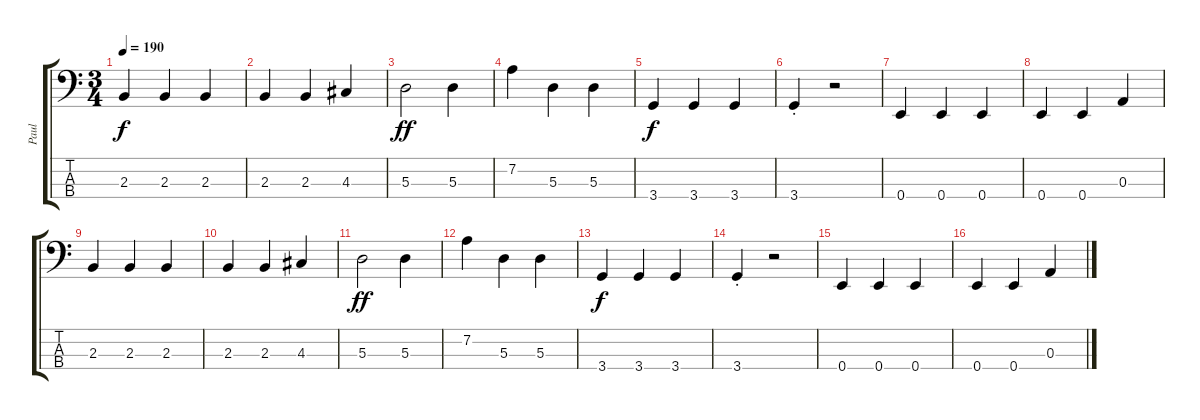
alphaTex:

\track ("Paul" "Paul") {instrument electricbasspick}
\staff {score tabs}
\tuning (G2 D2 A1 E1) {hide}
\ts (3 4)
\tempo 190
\clef f4
\ks c
2.3.4{dy f} 2.3.4 2.3.4 |
2.3.4 2.3.4 4.3.4 |
5.3.2{dy ff} 5.3.4 |
7.2.4 5.3.4 5.3.4 |
3.4.4{dy f} 3.4.4 3.4.4 |
3.4{st}.4 r.2 |
0.4.4 0.4.4 0.4.4 |
0.4.4 0.4.4 0.3.4 |
2.3.4 2.3.4 2.3.4 |
2.3.4 2.3.4 4.3.4 |
5.3.2{dy ff} 5.3.4 |
7.2.4 5.3.4 5.3.4 |
3.4.4{dy f} 3.4.4 3.4.4 |
3.4{st}.4 r.2 |
0.4.4 0.4.4 0.4.4 |
0.4.4 0.4.4 0.3.4
